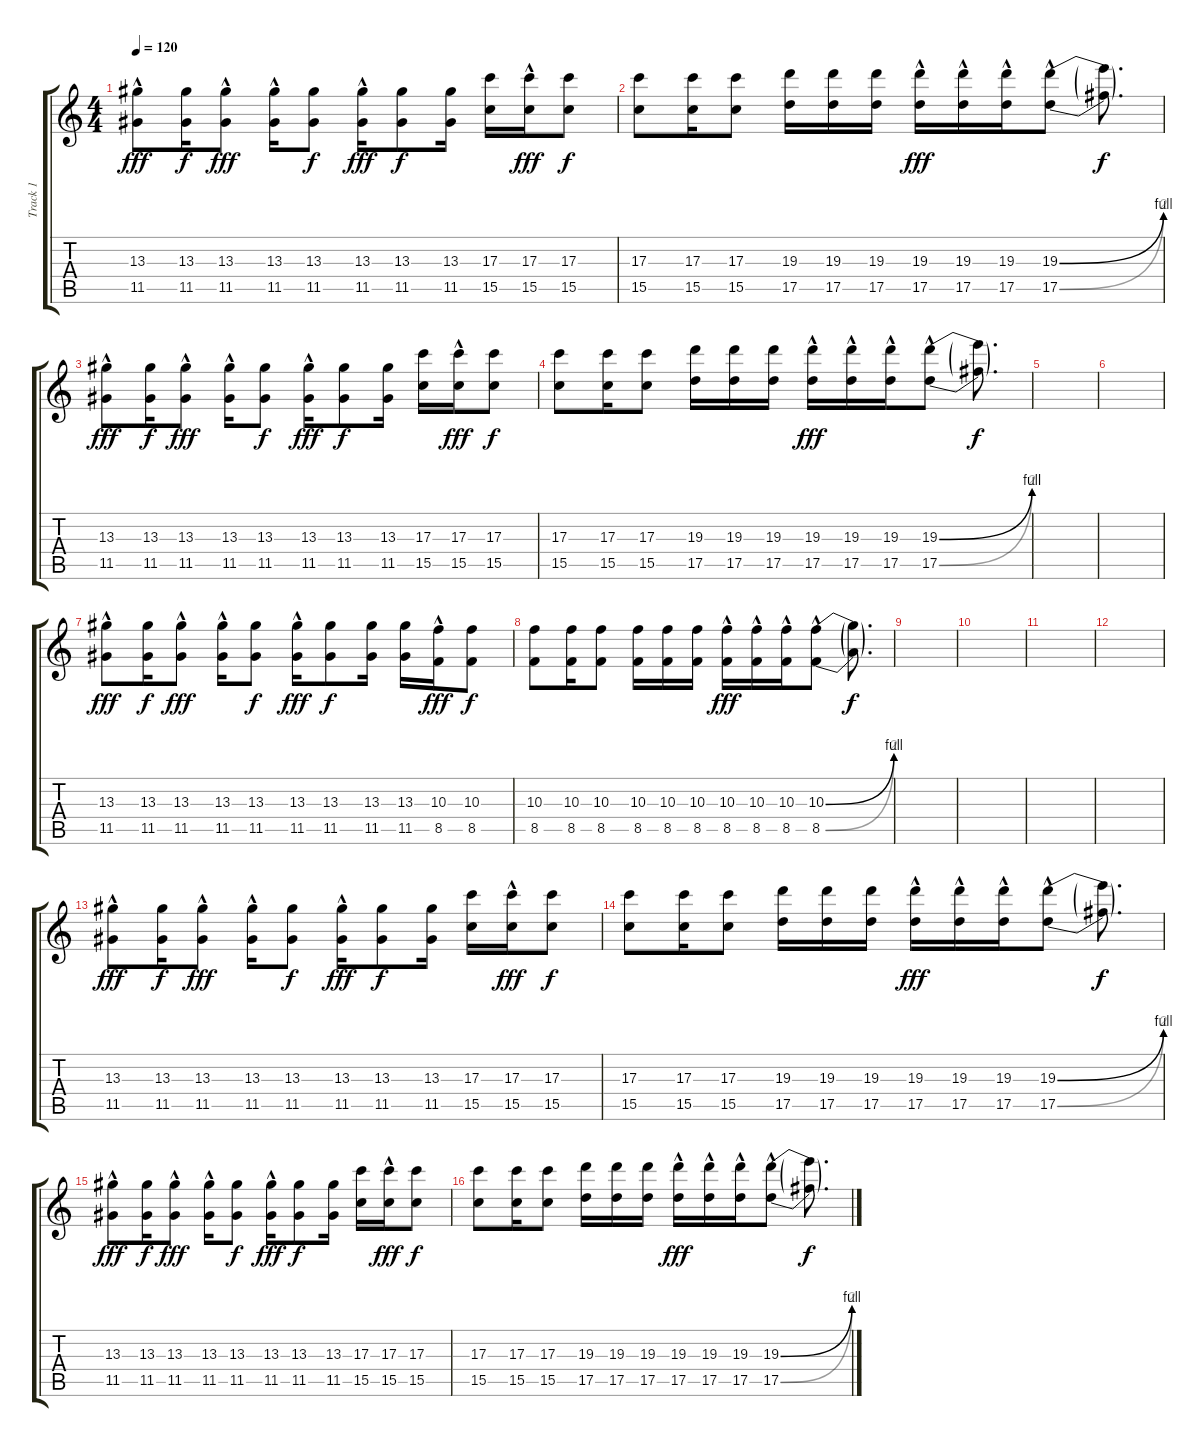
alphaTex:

\track ("Track 1" "Track 1") {instrument distortionguitar}
\staff {score tabs}
\tuning (E4 B3 G3 D3 A2 E2) {hide}
\ts (4 4)
\tempo 120
\clef g2
\ks c
(13.3{hac} 11.5).8{dy fff} (13.3 11.5).16{dy f} (13.3{hac} 11.5).8{dy fff} (13.3{hac} 11.5).16 (13.3 11.5).8{dy f} (13.3{hac} 11.5).16{dy fff} (13.3 11.5).8{dy f} (13.3 11.5).16 (17.3 15.5).16 (17.3{hac} 15.5).16{dy fff} (17.3 15.5).8{dy f} |
(17.3 15.5).8 (17.3 15.5).16 (17.3 15.5).8 (19.3 17.5).16 (19.3 17.5).16 (19.3 17.5).16 (19.3{hac} 17.5).16{dy fff} (19.3{hac} 17.5).16 (19.3{hac} 17.5).16 (19.3{be (bend 0 0 60 4) hac} 17.5{be (bend 0 0 60 8)}).8 (19.3{t} 17.5{t}).8{d dy f} |
(13.3{hac} 11.5).8{dy fff} (13.3 11.5).16{dy f} (13.3{hac} 11.5).8{dy fff} (13.3{hac} 11.5).16 (13.3 11.5).8{dy f} (13.3{hac} 11.5).16{dy fff} (13.3 11.5).8{dy f} (13.3 11.5).16 (17.3 15.5).16 (17.3{hac} 15.5).16{dy fff} (17.3 15.5).8{dy f} |
(17.3 15.5).8 (17.3 15.5).16 (17.3 15.5).8 (19.3 17.5).16 (19.3 17.5).16 (19.3 17.5).16 (19.3{hac} 17.5).16{dy fff} (19.3{hac} 17.5).16 (19.3{hac} 17.5).16 (19.3{be (bend 0 0 60 4) hac} 17.5{be (bend 0 0 60 8)}).8 (19.3{t} 17.5{t}).8{d dy f} |
|
|
(13.3{hac} 11.5).8{dy fff} (13.3 11.5).16{dy f} (13.3{hac} 11.5).8{dy fff} (13.3{hac} 11.5).16 (13.3 11.5).8{dy f} (13.3{hac} 11.5).16{dy fff} (13.3 11.5).8{dy f} (13.3 11.5).16 (13.3 11.5).16 (10.3{hac} 8.5).16{dy fff} (10.3 8.5).8{dy f} |
(10.3 8.5).8 (10.3 8.5).16 (10.3 8.5).8 (10.3 8.5).16 (10.3 8.5).16 (10.3 8.5).16 (10.3{hac} 8.5).16{dy fff} (10.3{hac} 8.5).16 (10.3{hac} 8.5).16 (10.3{be (bend 0 0 60 4) hac} 8.5{be (bend 0 0 60 8)}).8 (10.3{t} 8.5{t}).8{d dy f} |
|
|
|
|
(13.3{hac} 11.5).8{dy fff} (13.3 11.5).16{dy f} (13.3{hac} 11.5).8{dy fff} (13.3{hac} 11.5).16 (13.3 11.5).8{dy f} (13.3{hac} 11.5).16{dy fff} (13.3 11.5).8{dy f} (13.3 11.5).16 (17.3 15.5).16 (17.3{hac} 15.5).16{dy fff} (17.3 15.5).8{dy f} |
(17.3 15.5).8 (17.3 15.5).16 (17.3 15.5).8 (19.3 17.5).16 (19.3 17.5).16 (19.3 17.5).16 (19.3{hac} 17.5).16{dy fff} (19.3{hac} 17.5).16 (19.3{hac} 17.5).16 (19.3{be (bend 0 0 60 4) hac} 17.5{be (bend 0 0 60 8)}).8 (19.3{t} 17.5{t}).8{d dy f} |
(13.3{hac} 11.5).8{dy fff} (13.3 11.5).16{dy f} (13.3{hac} 11.5).8{dy fff} (13.3{hac} 11.5).16 (13.3 11.5).8{dy f} (13.3{hac} 11.5).16{dy fff} (13.3 11.5).8{dy f} (13.3 11.5).16 (17.3 15.5).16 (17.3{hac} 15.5).16{dy fff} (17.3 15.5).8{dy f} |
(17.3 15.5).8 (17.3 15.5).16 (17.3 15.5).8 (19.3 17.5).16 (19.3 17.5).16 (19.3 17.5).16 (19.3{hac} 17.5).16{dy fff} (19.3{hac} 17.5).16 (19.3{hac} 17.5).16 (19.3{be (bend 0 0 60 4) hac} 17.5{be (bend 0 0 60 8)}).8 (19.3{t} 17.5{t}).8{d dy f}
